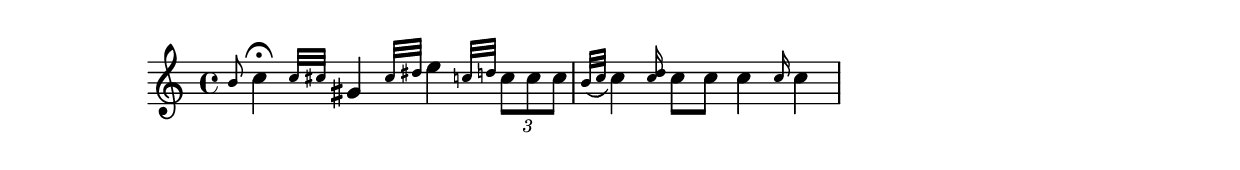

\version "2.10.0"

\header{

  texidoc=" You can have beams, notes, chords, stems etc. within a
@code{\grace} section.  If there are tuplets, the grace notes will not
be under the brace.  

Main note scripts do not end up on the grace note. 

"
}

\layout {ragged-right = ##t}

\new Voice \relative c'' {
  \grace b8 c4\fermata
  \grace {  c32[ cis32] } gis4
  \grace {  cis32[ dis32] } e4
  \grace {  c32[ d] }\times 2/3 {  c8[ c c] }
  \grace {  b32[ ( c32] }   c4)
  \grace  <c d>16  c8[ c8]
				%	\grace  c16  c8[ c8]
  %% broken?
  %%\grace  { \set Grace.graceAlignPosition = \right c16} c4
  c4 \grace  { c16 } c4
}


